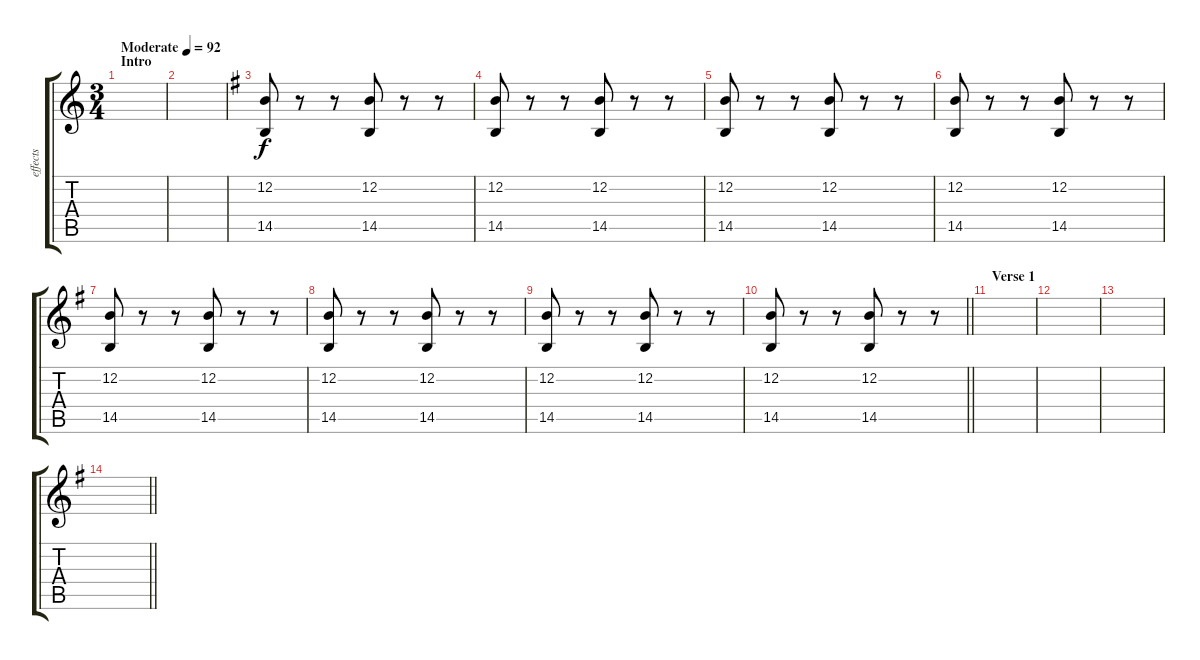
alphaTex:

\track ("effects" "effects") {instrument electricpiano1}
\staff {score tabs}
\tuning (E4 B3 G3 D3 A2 E2) {hide}
\ts (3 4)
\section ("" "Intro")
\tempo (92 "Moderate")
\clef g2
\ks c
|
|
\ks g
(12.2 14.5).8 r.8 r.8 (12.2 14.5).8 r.8 r.8 |
(12.2 14.5).8 r.8 r.8 (12.2 14.5).8 r.8 r.8 |
(12.2 14.5).8 r.8 r.8 (12.2 14.5).8 r.8 r.8 |
(12.2 14.5).8 r.8 r.8 (12.2 14.5).8 r.8 r.8 |
(12.2 14.5).8 r.8 r.8 (12.2 14.5).8 r.8 r.8 |
(12.2 14.5).8 r.8 r.8 (12.2 14.5).8 r.8 r.8 |
(12.2 14.5).8 r.8 r.8 (12.2 14.5).8 r.8 r.8 |
\barLineRight lightlight
(12.2 14.5).8 r.8 r.8 (12.2 14.5).8 r.8 r.8 |
\section ("" "Verse 1")
|
|
|
\barLineRight lightlight
